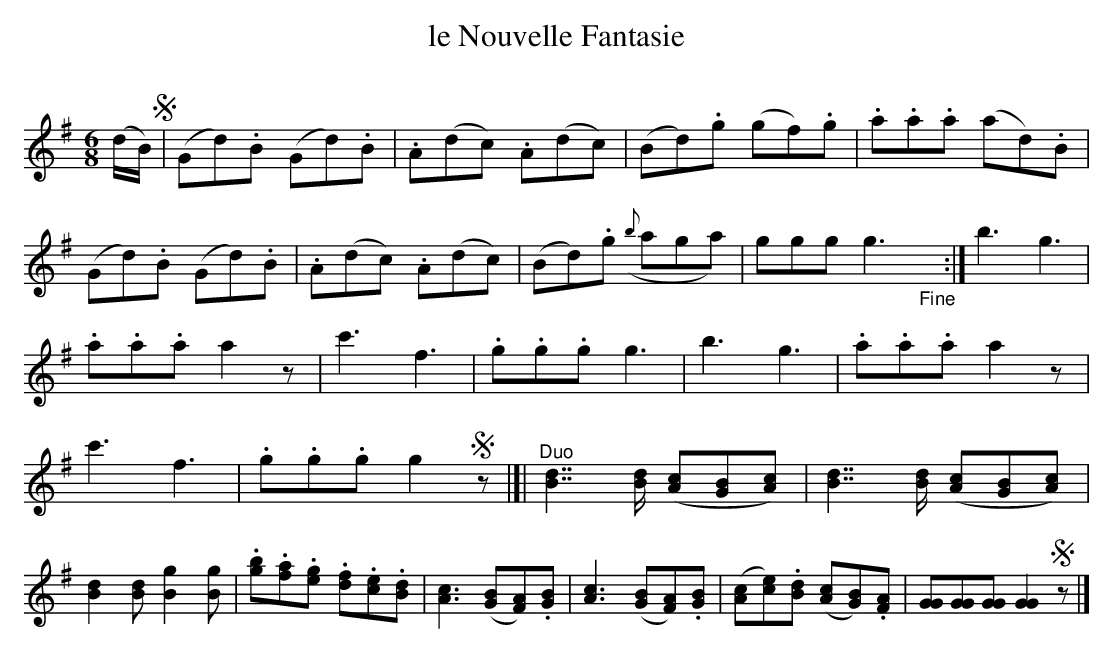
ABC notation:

X:1	% p.53
T: le Nouvelle Fantasie
O:
M: 6/8
L: 1/8
K: G
(d/B/) !segno!|\
(Gd).B (Gd).B | .A(dc) .A(dc) | (Bd).g (gf).g | .a.a.a (ad).B |\
(Gd).B (Gd).B | .A(dc) .A(dc) | (Bd).g ({b}aga) | ggg g3 "_Fine"y:|
b3 g3 | .a.a.a a2z | c'3 f3 | .g.g.g g3 | b3 g3 | .a.a.a a2z |\
c'3 f3 | .g.g.g g2!segno!z |]|
"^Duo"[dB]7/2 [d/B/] ([cA][BG][cA]) | [dB]7/2 [d/B/] ([cA][BG][cA]) |\
[d2B2][dB] [g2B2][gB] | .[bg].[af].[ge] .[fd].[ec].[dB] |
[c3A3] ([BG][AF]).[BG] | [c3A3] ([BG][AF]).[BG] |\
([cA][ec]).[dB] ([cA][BG]).[AF] | [GG][GG][GG] [G2G2]!segno!z |]
